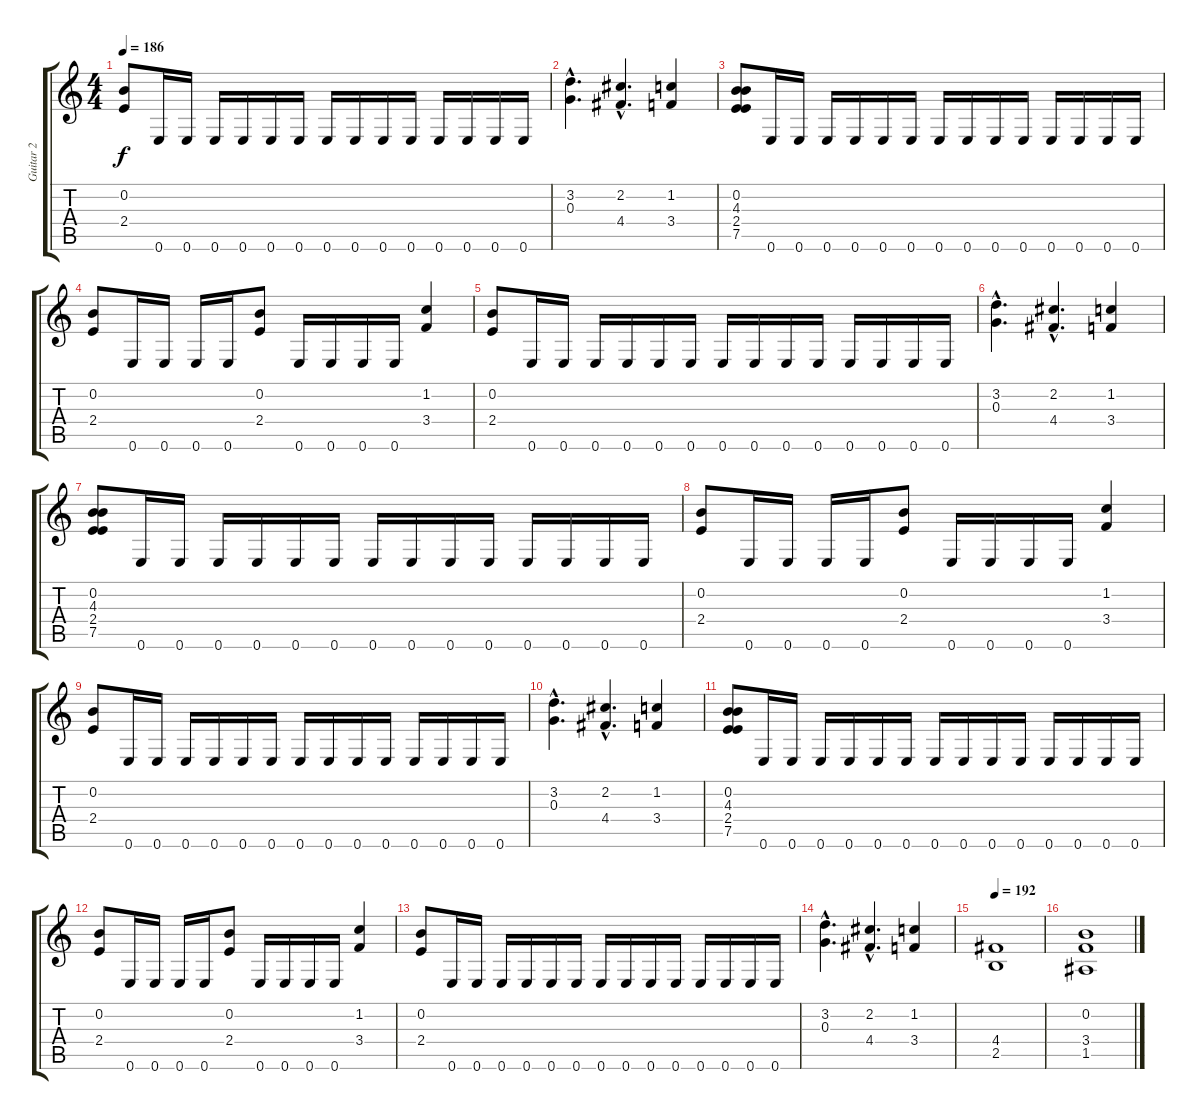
\track ("Guitar 2 " "Guitar 2 ") {instrument overdrivenguitar}
\staff {score tabs}
\tuning (E4 B3 G3 D3 A2 E2) {hide}
\ts (4 4)
\tempo 186
\clef g2
\ks c
(0.2 2.4).8{dy f} 0.6.16 0.6.16 0.6.16 0.6.16 0.6.16 0.6.16 0.6.16 0.6.16 0.6.16 0.6.16 0.6.16 0.6.16 0.6.16 0.6.16 |
(3.2{hac} 0.3{hac}).4{d} (2.2{hac} 4.4{hac}).4{d} (1.2 3.4).4 |
(0.2 4.3 2.4 7.5).8 0.6.16 0.6.16 0.6.16 0.6.16 0.6.16 0.6.16 0.6.16 0.6.16 0.6.16 0.6.16 0.6.16 0.6.16 0.6.16 0.6.16 |
(0.2 2.4).8 0.6.16 0.6.16 0.6.16 0.6.16 (0.2 2.4).8 0.6.16 0.6.16 0.6.16 0.6.16 (1.2 3.4).4 |
(0.2 2.4).8 0.6.16 0.6.16 0.6.16 0.6.16 0.6.16 0.6.16 0.6.16 0.6.16 0.6.16 0.6.16 0.6.16 0.6.16 0.6.16 0.6.16 |
(3.2{hac} 0.3{hac}).4{d} (2.2{hac} 4.4{hac}).4{d} (1.2 3.4).4 |
(0.2 4.3 2.4 7.5).8 0.6.16 0.6.16 0.6.16 0.6.16 0.6.16 0.6.16 0.6.16 0.6.16 0.6.16 0.6.16 0.6.16 0.6.16 0.6.16 0.6.16 |
(0.2 2.4).8 0.6.16 0.6.16 0.6.16 0.6.16 (0.2 2.4).8 0.6.16 0.6.16 0.6.16 0.6.16 (1.2 3.4).4 |
(0.2 2.4).8 0.6.16 0.6.16 0.6.16 0.6.16 0.6.16 0.6.16 0.6.16 0.6.16 0.6.16 0.6.16 0.6.16 0.6.16 0.6.16 0.6.16 |
(3.2{hac} 0.3{hac}).4{d} (2.2{hac} 4.4{hac}).4{d} (1.2 3.4).4 |
(0.2 4.3 2.4 7.5).8 0.6.16 0.6.16 0.6.16 0.6.16 0.6.16 0.6.16 0.6.16 0.6.16 0.6.16 0.6.16 0.6.16 0.6.16 0.6.16 0.6.16 |
(0.2 2.4).8 0.6.16 0.6.16 0.6.16 0.6.16 (0.2 2.4).8 0.6.16 0.6.16 0.6.16 0.6.16 (1.2 3.4).4 |
(0.2 2.4).8 0.6.16 0.6.16 0.6.16 0.6.16 0.6.16 0.6.16 0.6.16 0.6.16 0.6.16 0.6.16 0.6.16 0.6.16 0.6.16 0.6.16 |
(3.2{hac} 0.3{hac}).4{d} (2.2{hac} 4.4{hac}).4{d} (1.2 3.4).4 |
\tempo 192
(4.4 2.5).1 |
(0.2 3.4 1.5).1
